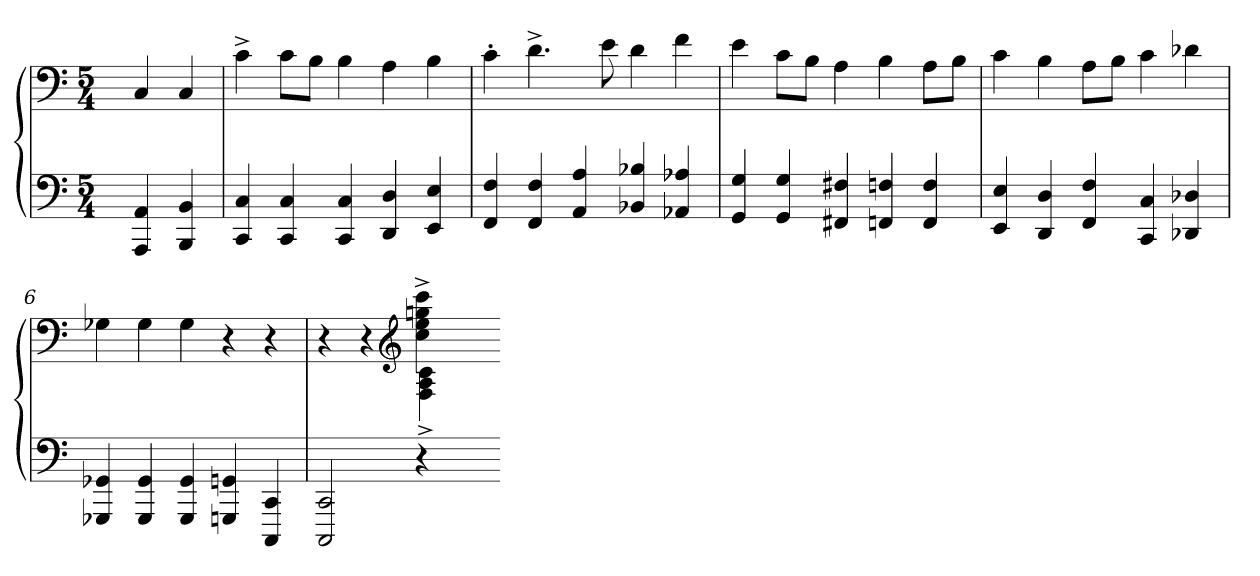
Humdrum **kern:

**kern	**kern
*part1	*part1
*staff2	*staff1
*clefF4	*clefF4
*k[]	*k[]
*M5/4	*M5/4
=1	=1
8ryy	8ryy
4AAA/ 4AA/	4C/
4BBB/ 4BB/	4C/
=2	=2
4CC/ 4C/	4c^\
4CC/ 4C/	8c\L
.	8B\J
4CC/ 4C/	4B\
4DD/ 4D/	4A\
4EE/ 4E/	4B\
=3	=3
4FF/ 4F/	4c'\
4FF/ 4F/	4.d^\
4AA/ 4A/	.
.	8e\
4BB-X/ 4B-X/	4d\
4AA-X/ 4A-X/	4f\
=4	=4
4GG/ 4G/	4e\
4GG/ 4G/	8c\L
.	8B\J
4FF#X/ 4F#X/	4A\
4FFn/ 4Fn/	4B\
4FF/ 4F/	8A\L
.	8B\J
!!LO:LB:g=z
=5	=5
4EE/ 4E/	4c\
4DD/ 4D/	4B\
4FF/ 4F/	8A\L
.	8B\J
4CC/ 4C/	4c\
4DD-X/ 4D-X/	4d-X\
=6	=6
4GGG-X/ 4GG-X/	4G-X\
4GGG-/ 4GG-/	4G-\
4GGG-/ 4GG-/	4G-\
4GGGn/ 4GGn/	4r
4CCC/ 4CC/	4r
=7	=7
*	*^
2CCC/ 2CC/	4r	2ryy
.	4r	.
*	*clefG2	*
4r	4cc^\ 4ee^\ 4ggn^\ 4ccc^\	4F^\ 4A^\ 4c^\
4AA/yy	4ryy	4ryy
*	*v	*v
=-	=-
*-	*-
